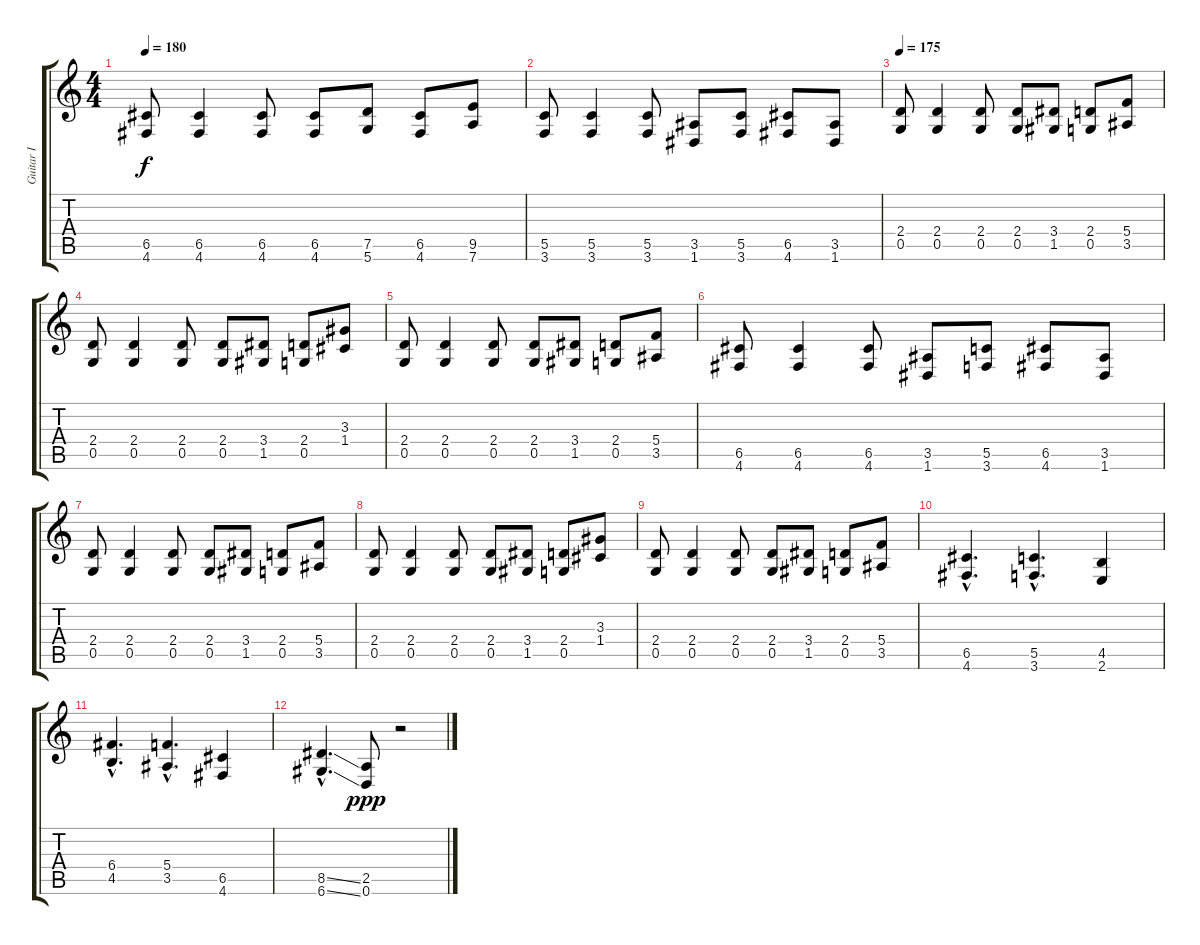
\track ("Guitar I" "Guitar I") {instrument distortionguitar}
\staff {score tabs}
\tuning (D4 A3 F3 C3 G2 D2) {hide}
\ts (4 4)
\tempo 180
\clef g2
\ks c
(6.5 4.6).8{dy f} (6.5 4.6).4 (6.5 4.6).8 (6.5 4.6).8 (7.5 5.6).8 (6.5 4.6).8 (9.5 7.6).8 |
(5.5 3.6).8 (5.5 3.6).4 (5.5 3.6).8 (3.5 1.6).8 (5.5 3.6).8 (6.5 4.6).8 (3.5 1.6).8 |
\tempo 175
(2.4 0.5).8{balance 16} (2.4 0.5).4 (2.4 0.5).8 (2.4 0.5).8 (3.4 1.5).8 (2.4 0.5).8 (5.4 3.5).8 |
(2.4 0.5).8 (2.4 0.5).4 (2.4 0.5).8 (2.4 0.5).8 (3.4 1.5).8 (2.4 0.5).8 (3.3 1.4).8 |
(2.4 0.5).8 (2.4 0.5).4 (2.4 0.5).8 (2.4 0.5).8 (3.4 1.5).8 (2.4 0.5).8 (5.4 3.5).8 |
(6.5 4.6).8 (6.5 4.6).4 (6.5 4.6).8 (3.5 1.6).8 (5.5 3.6).8 (6.5 4.6).8 (3.5 1.6).8 |
(2.4 0.5).8 (2.4 0.5).4 (2.4 0.5).8 (2.4 0.5).8 (3.4 1.5).8 (2.4 0.5).8 (5.4 3.5).8 |
(2.4 0.5).8 (2.4 0.5).4 (2.4 0.5).8 (2.4 0.5).8 (3.4 1.5).8 (2.4 0.5).8 (3.3 1.4).8 |
(2.4 0.5).8 (2.4 0.5).4 (2.4 0.5).8 (2.4 0.5).8 (3.4 1.5).8 (2.4 0.5).8 (5.4 3.5).8 |
(6.5{hac} 4.6{hac}).4{d} (5.5{hac} 3.6{hac}).4{d} (4.5 2.6).4 |
(6.4{hac} 4.5{hac}).4{d} (5.4{hac} 3.5{hac}).4{d} (6.5 4.6).4 |
(8.5{ss hac} 6.6{ss hac}).4{d} (2.5 0.6).8{dy ppp} r.2
